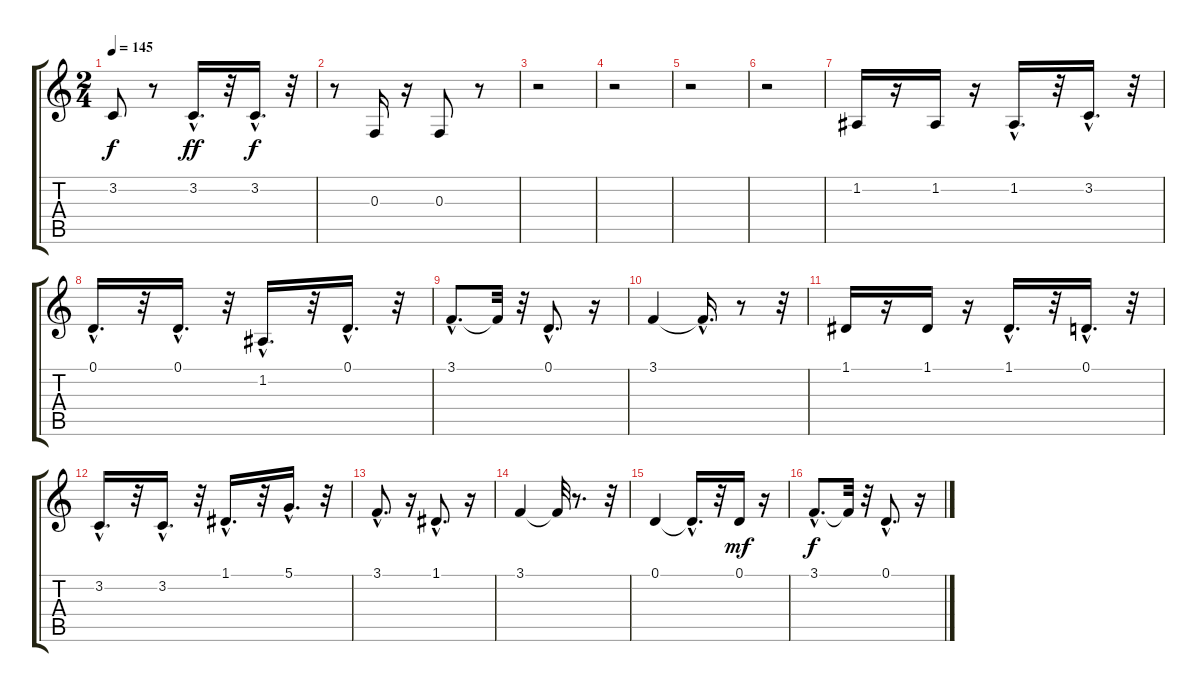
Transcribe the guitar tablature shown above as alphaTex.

\track "" {instrument clarinet}
\staff {score tabs}
\tuning (D4 A3 F3 C3 G2 D2) {hide}
\ts (2 4)
\tempo 145
\clef g2
\ks c
3.2.8{dy f} r.8 3.2{hac}.16{d dy ff} r.32 3.2{hac}.16{d dy f} r.32 |
r.8 0.3.16 r.16 0.3.8 r.8 |
r.2 |
r.2 |
r.2 |
r.2 |
1.2.16 r.16 1.2.16 r.16 1.2{hac}.16{d} r.32 3.2{hac}.16{d} r.32 |
0.1{hac}.16{d} r.32 0.1{hac}.16{d} r.32 1.2{hac}.16{d} r.32 0.1{hac}.16{d} r.32 |
3.1{hac}.8{d} 3.1{t}.32 r.32 0.1{hac}.8{d} r.16 |
3.1.4 3.1{hac t}.16{d} r.8 r.32 |
1.1.16 r.16 1.1.16 r.16 1.1{hac}.16{d} r.32 0.1{hac}.16{d} r.32 |
3.2{hac}.16{d} r.32 3.2{hac}.16{d} r.32 1.1{hac}.16{d} r.32 5.1{hac}.16{d} r.32 |
3.1{hac}.8{d} r.16 1.1{hac}.8{d} r.16 |
3.1.4 3.1{t}.32 r.8{d} r.32 |
0.1.4 0.1{hac t}.16{d} r.32 0.1.16{dy mf} r.16 |
3.1{hac}.8{d dy f} 3.1{t}.32 r.32 0.1{hac}.8{d} r.16
